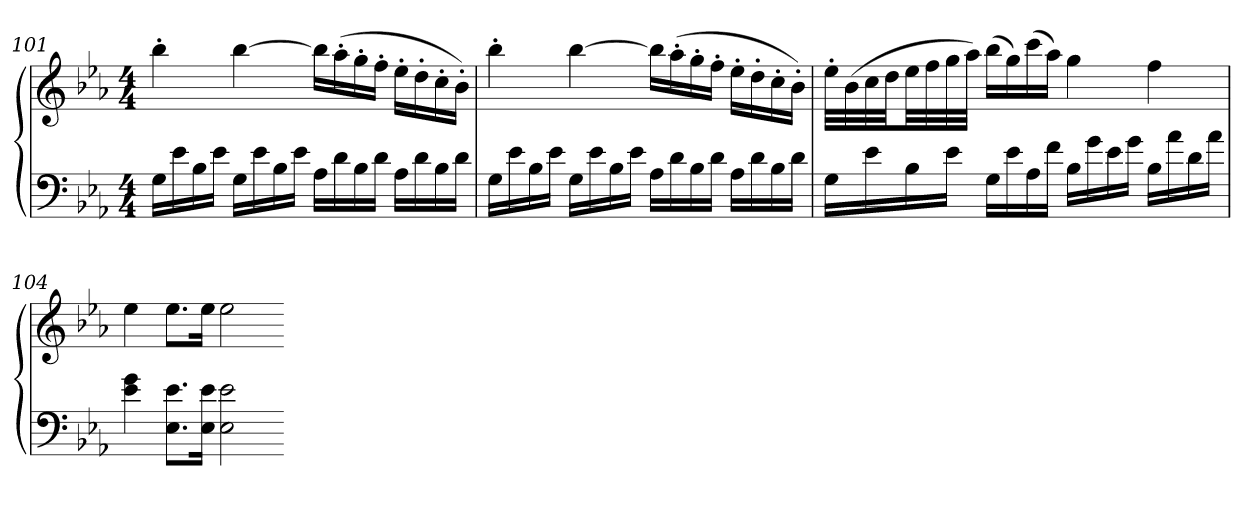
**kern	**kern
*part1	*part1
*staff2	*staff1
*clefF4	*clefG2
*k[b-e-a-]	*k[b-e-a-]
*c:	*c:
*M4/4	*M4/4
=101	=101
16GLL	4bb-'
16e-	.
16B-	.
16e-JJ	.
16GLL	[4bb-
16e-	.
16B-	.
16e-JJ	.
16A-LL	16bb-LL]
16d	(16aa-'
16B-	16gg'
16dJJ	16ff'JJ
16A-LL	16ee-'LL
16d	16dd'
16B-	16cc'
16dJJ	16b-'JJ)
=102	=102
16GLL	4bb-'
16e-	.
16B-	.
16e-JJ	.
16GLL	[4bb-
16e-	.
16B-	.
16e-JJ	.
16A-LL	16bb-LL]
16d	(16aa-'
16B-	16gg'
16dJJ	16ff'JJ
16A-LL	16ee-'LL
16d	16dd'
16B-	16cc'
16dJJ	16b-'JJ)
=103	=103
16GLL	32ee-'LLL
.	(32b-
16e-	32cc
.	32ddJJ
16B-	32ee-LL
.	32ff
16e-JJ	32gg
.	32aa-JJJ)
16GLL	(16bb-LL
16e-	16gg)
16A-	(16ccc
16fJJ	16aa-JJ)
16B-LL	4gg
16g	.
16e-	.
16gJJ	.
16B-LL	4ff
16a-	.
16d	.
16a-JJ	.
=104	=104
4e- 4g	4ee-
8.E- 8.e-L	8.ee-L
16E- 16e-Jk	16ee-Jk
2E- 2e-	2ee-
=-	=-
*-	*-
